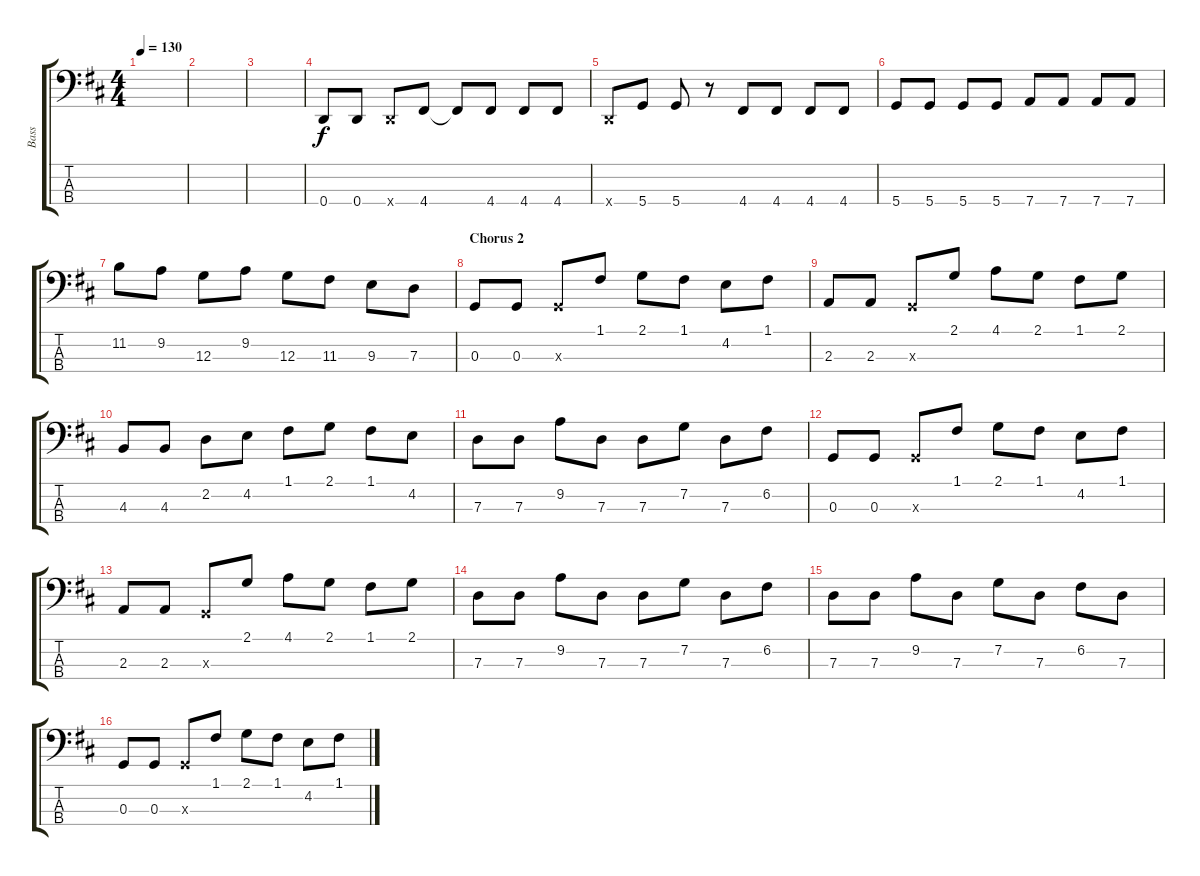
\track ("Bass" "Bass") {instrument electricbassfinger}
\staff {score tabs}
\tuning (F2 C2 G1 D1) {hide}
\ts (4 4)
\tempo 130
\clef f4
\ks d
|
|
|
0.4.8 0.4.8 0.4{x}.8 4.4.8 4.4{t}.8 4.4.8 4.4.8 4.4.8 |
0.4{x}.8 5.4.8 5.4.8 r.8 4.4.8 4.4.8 4.4.8 4.4.8 |
5.4.8 5.4.8 5.4.8 5.4.8 7.4.8 7.4.8 7.4.8 7.4.8 |
11.2.8 9.2.8 12.3.8 9.2.8 12.3.8 11.3.8 9.3.8 7.3.8 |
\section ("" "Chorus 2")
0.3.8 0.3.8 0.3{x}.8 1.1.8 2.1.8 1.1.8 4.2.8 1.1.8 |
2.3.8 2.3.8 0.3{x}.8 2.1.8 4.1.8 2.1.8 1.1.8 2.1.8 |
4.3.8 4.3.8 2.2.8 4.2.8 1.1.8 2.1.8 1.1.8 4.2.8 |
7.3.8 7.3.8 9.2.8 7.3.8 7.3.8 7.2.8 7.3.8 6.2.8 |
0.3.8 0.3.8 0.3{x}.8 1.1.8 2.1.8 1.1.8 4.2.8 1.1.8 |
2.3.8 2.3.8 0.3{x}.8 2.1.8 4.1.8 2.1.8 1.1.8 2.1.8 |
7.3.8 7.3.8 9.2.8 7.3.8 7.3.8 7.2.8 7.3.8 6.2.8 |
7.3.8 7.3.8 9.2.8 7.3.8 7.2.8 7.3.8 6.2.8 7.3.8 |
0.3.8 0.3.8 0.3{x}.8 1.1.8 2.1.8 1.1.8 4.2.8 1.1.8
